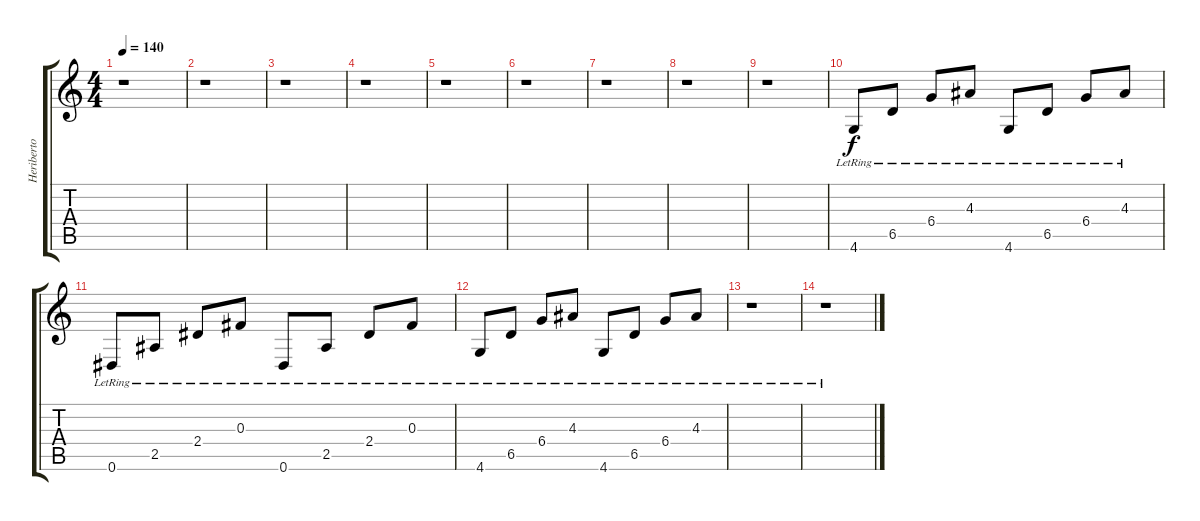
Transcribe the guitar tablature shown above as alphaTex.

\track ("Heriberto" "Heriberto") {instrument electricguitarclean}
\staff {score tabs}
\tuning (Eb4 Bb3 Gb3 Db3 Ab2 Eb2) {hide}
\ts (4 4)
\tempo 140
\clef g2
\ks c
r.1{dy f} |
r.1 |
r.1 |
r.1 |
r.1 |
r.1 |
r.1 |
r.1 |
r.1 |
4.6{lr}.8{volume 16 balance 14 instrument electricguitarclean} 6.5{lr}.8 6.4{lr}.8 4.3{lr}.8 4.6{lr}.8 6.5{lr}.8 6.4{lr}.8 4.3{lr}.8 |
0.6{lr}.8 2.5{lr}.8 2.4{lr}.8 0.3{lr}.8 0.6{lr}.8 2.5{lr}.8 2.4{lr}.8 0.3{lr}.8 |
4.6{lr}.8 6.5{lr}.8 6.4{lr}.8 4.3{lr}.8 4.6{lr}.8 6.5{lr}.8 6.4{lr}.8 4.3{lr}.8 |
r.1 |
r.1
